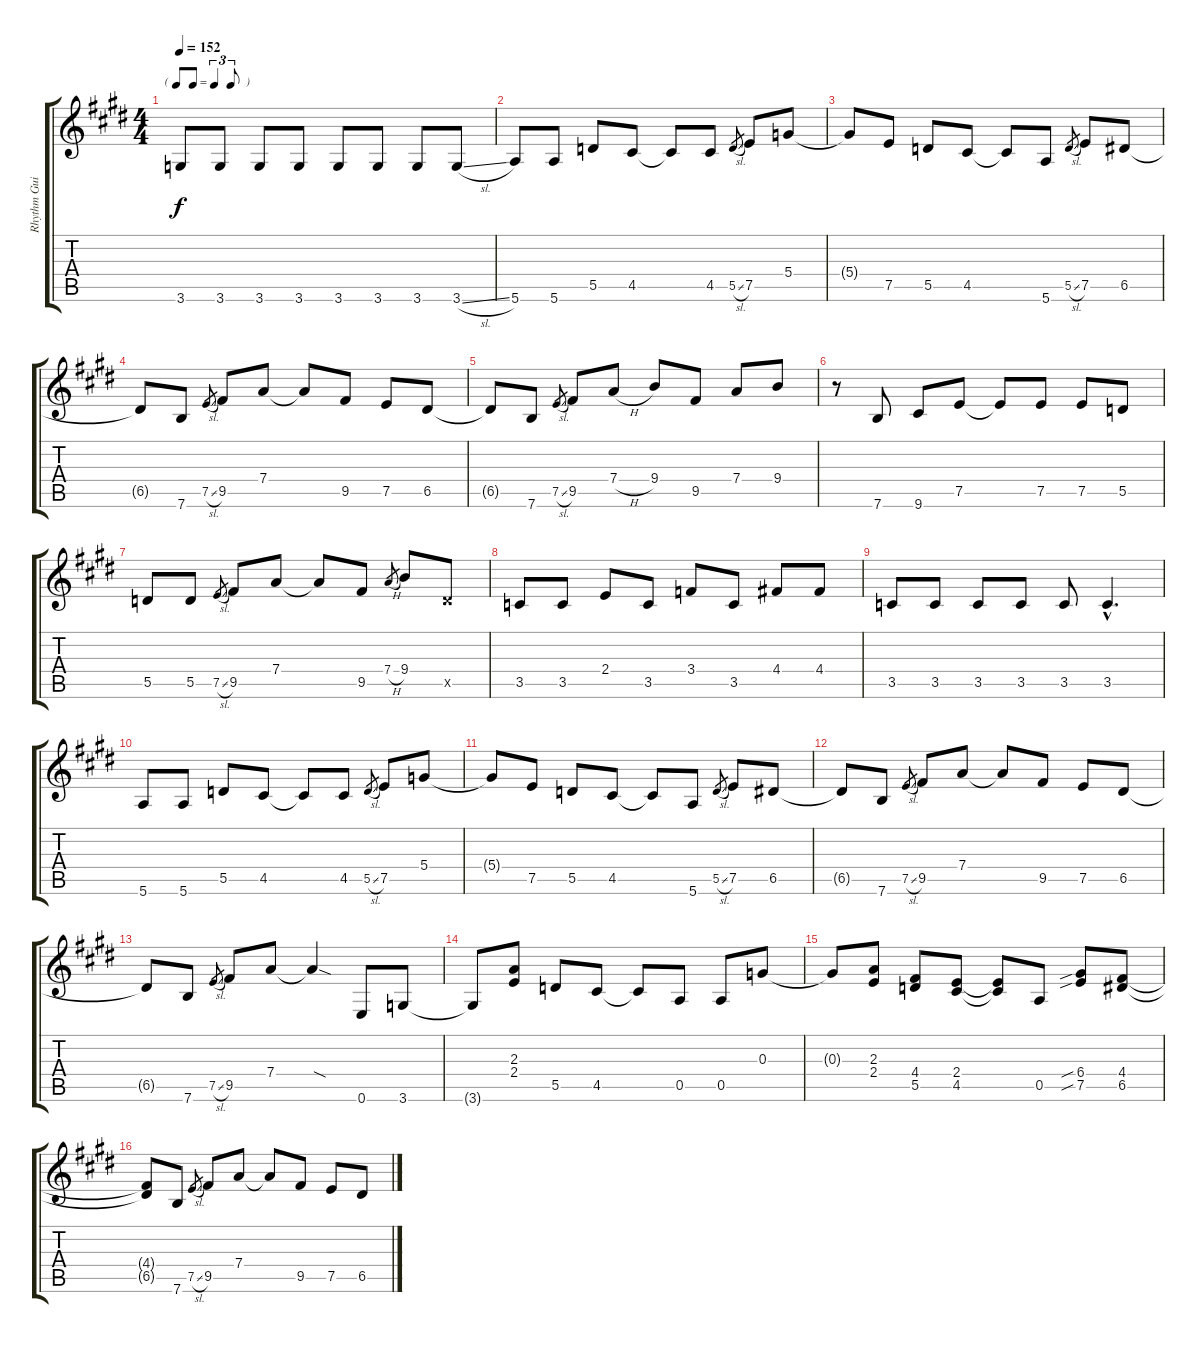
\track ("Rhythm Guitar I" "Rhythm Gui") {instrument distortionguitar}
\staff {score tabs}
\tuning (E4 B3 G3 D3 A2 E2) {hide}
\ts (4 4)
\tf triplet8th
\tempo 152
\clef g2
\ks c#minor
3.6.8{dy f} 3.6.8 3.6.8 3.6.8 3.6.8 3.6.8 3.6.8 3.6{sl}.8 |
\ks e
5.6.8 5.6.8 5.5.8 4.5.8 4.5{t}.8 4.5.8 5.5{sl}.8{gr} 7.5.8 5.4.8 |
\ks c#minor
5.4{t}.8 7.5.8 5.5.8 4.5.8 4.5{t}.8 5.6.8 5.5{sl}.8{gr} 7.5.8 6.5.8 |
6.5{t}.8 7.6.8 7.5{sl}.8{gr} 9.5.8 7.4.8 7.4{t}.8 9.5.8 7.5.8 6.5.8 |
6.5{t}.8 7.6.8 7.5{sl}.8{gr} 9.5.8 7.4{h}.8 9.4.8 9.5.8 7.4.8 9.4.8 |
\ks e
r.8 7.6.8 9.6.8 7.5.8 7.5{t}.8 7.5.8 7.5.8 5.5.8 |
\ks c#minor
5.5.8 5.5.8 7.5{sl}.8{gr} 9.5.8 7.4.8 7.4{t}.8 9.5.8 7.4{h}.8{gr} 9.4.8 5.5{x}.8 |
3.5.8 3.5.8 2.4.8 3.5.8 3.4.8 3.5.8 4.4.8 4.4.8 |
3.5.8 3.5.8 3.5.8 3.5.8 3.5.8 3.5{hac}.4{d} |
\ks e
5.6.8 5.6.8 5.5.8 4.5.8 4.5{t}.8 4.5.8 5.5{sl}.8{gr} 7.5.8 5.4.8 |
\ks c#minor
5.4{t}.8 7.5.8 5.5.8 4.5.8 4.5{t}.8 5.6.8 5.5{sl}.8{gr} 7.5.8 6.5.8 |
6.5{t}.8 7.6.8 7.5{sl}.8{gr} 9.5.8 7.4.8 7.4{t}.8 9.5.8 7.5.8 6.5.8 |
6.5{t}.8 7.6.8 7.5{sl}.8{gr} 9.5.8 7.4.8 7.4{sod t}.4 0.6.8 3.6.8 |
\ks e
3.6{t}.8 (2.3 2.4).8 5.5.8 4.5.8 4.5{t}.8 0.5.8 0.5.8 0.3.8 |
\ks c#minor
0.3{t}.8 (2.3 2.4).8 (4.4 5.5).8 (2.4 4.5).8 (2.4{t} 4.5{t}).8 0.5.8 (6.4{sib} 7.5{sib}).8 (4.4 6.5).8 |
(4.4{t} 6.5{t}).8 7.6.8 7.5{sl}.8{gr} 9.5.8 7.4.8 7.4{t}.8 9.5.8 7.5.8 6.5.8
